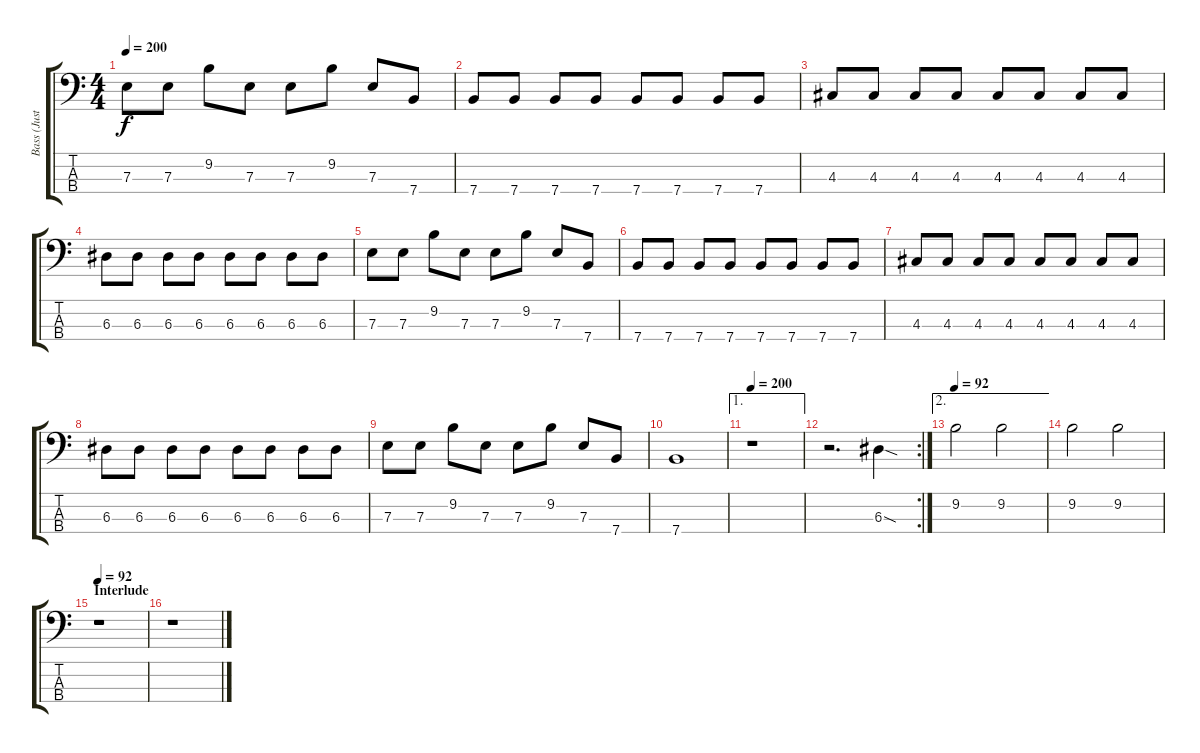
\track ("Bass (Justo)" "Bass (Just") {instrument electricbasspick}
\staff {score tabs}
\tuning (G2 D2 A1 E1) {hide}
\ts (4 4)
\tempo 200
\clef f4
\ks c
7.3.8{dy f} 7.3.8 9.2.8 7.3.8 7.3.8 9.2.8 7.3.8 7.4.8 |
7.4.8 7.4.8 7.4.8 7.4.8 7.4.8 7.4.8 7.4.8 7.4.8 |
4.3.8 4.3.8 4.3.8 4.3.8 4.3.8 4.3.8 4.3.8 4.3.8 |
6.3.8 6.3.8 6.3.8 6.3.8 6.3.8 6.3.8 6.3.8 6.3.8 |
7.3.8 7.3.8 9.2.8 7.3.8 7.3.8 9.2.8 7.3.8 7.4.8 |
7.4.8 7.4.8 7.4.8 7.4.8 7.4.8 7.4.8 7.4.8 7.4.8 |
4.3.8 4.3.8 4.3.8 4.3.8 4.3.8 4.3.8 4.3.8 4.3.8 |
6.3.8 6.3.8 6.3.8 6.3.8 6.3.8 6.3.8 6.3.8 6.3.8 |
7.3.8 7.3.8 9.2.8 7.3.8 7.3.8 9.2.8 7.3.8 7.4.8 |
7.4.1 |
\ae 1
\tempo 200
r.1 |
\rc 2
r.2{d} 6.3{sod}.4 |
\ae 2
\tempo 92
9.2.2 9.2.2 |
9.2.2 9.2.2 |
\section ("" "Interlude")
\tempo 92
r.1 |
r.1
